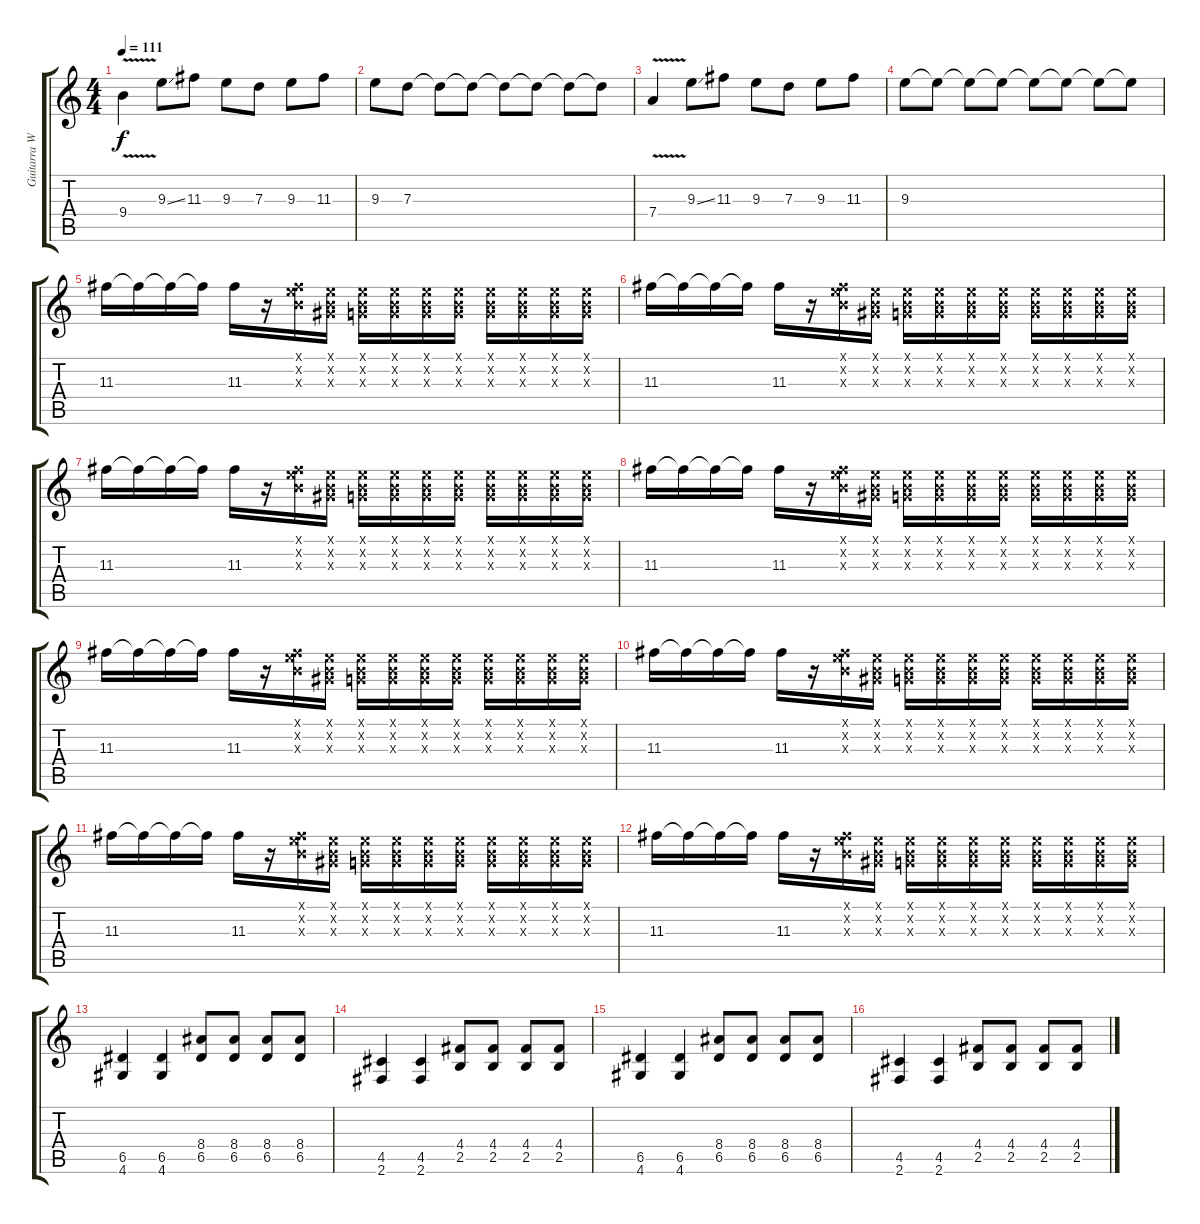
\track ("Guitarra Wha-Wha" "Guitarra W") {instrument distortionguitar}
\staff {score tabs}
\tuning (E4 B3 G3 D3 A2 E2) {hide}
\ts (4 4)
\tempo 111
\clef g2
\ks c
9.4{v}.4{dy f volume 16} 9.3{ss}.8 11.3.8 9.3.8 7.3.8 9.3.8 11.3.8 |
9.3.8 7.3.8 7.3{t}.8 7.3{t}.8 7.3{t}.8 7.3{t}.8 7.3{t}.8 7.3{t}.8 |
7.4{v}.4 9.3{ss}.8 11.3.8 9.3.8 7.3.8 9.3.8 11.3.8 |
9.3.8 9.3{t}.8 9.3{t}.8 9.3{t}.8 9.3{t}.8 9.3{t}.8 9.3{t}.8 9.3{t}.8 |
11.3.16{volume 13} 11.3{t}.16 11.3{t}.16 11.3{t}.16 11.3.16 r.16 (0.1{x} 0.2{x} 11.3{x}).16 (0.1{x} 0.2{x} 1.3{x}).16 (0.1{x} 0.2{x} 0.3{x}).16 (0.1{x} 0.2{x} 0.3{x}).16 (0.1{x} 0.2{x} 0.3{x}).16 (0.1{x} 0.2{x} 0.3{x}).16 (0.1{x} 0.2{x} 0.3{x}).16 (0.1{x} 0.2{x} 0.3{x}).16 (0.1{x} 0.2{x} 0.3{x}).16 (0.1{x} 0.2{x} 0.3{x}).16 |
11.3.16 11.3{t}.16 11.3{t}.16 11.3{t}.16 11.3.16 r.16 (0.1{x} 0.2{x} 11.3{x}).16 (0.1{x} 0.2{x} 1.3{x}).16 (0.1{x} 0.2{x} 0.3{x}).16 (0.1{x} 0.2{x} 0.3{x}).16 (0.1{x} 0.2{x} 0.3{x}).16 (0.1{x} 0.2{x} 0.3{x}).16 (0.1{x} 0.2{x} 0.3{x}).16 (0.1{x} 0.2{x} 0.3{x}).16 (0.1{x} 0.2{x} 0.3{x}).16 (0.1{x} 0.2{x} 0.3{x}).16 |
11.3.16 11.3{t}.16 11.3{t}.16 11.3{t}.16 11.3.16 r.16 (0.1{x} 0.2{x} 11.3{x}).16 (0.1{x} 0.2{x} 1.3{x}).16 (0.1{x} 0.2{x} 0.3{x}).16 (0.1{x} 0.2{x} 0.3{x}).16 (0.1{x} 0.2{x} 0.3{x}).16 (0.1{x} 0.2{x} 0.3{x}).16 (0.1{x} 0.2{x} 0.3{x}).16 (0.1{x} 0.2{x} 0.3{x}).16 (0.1{x} 0.2{x} 0.3{x}).16 (0.1{x} 0.2{x} 0.3{x}).16 |
11.3.16 11.3{t}.16 11.3{t}.16 11.3{t}.16 11.3.16 r.16 (0.1{x} 0.2{x} 11.3{x}).16 (0.1{x} 0.2{x} 1.3{x}).16 (0.1{x} 0.2{x} 0.3{x}).16 (0.1{x} 0.2{x} 0.3{x}).16 (0.1{x} 0.2{x} 0.3{x}).16 (0.1{x} 0.2{x} 0.3{x}).16 (0.1{x} 0.2{x} 0.3{x}).16 (0.1{x} 0.2{x} 0.3{x}).16 (0.1{x} 0.2{x} 0.3{x}).16 (0.1{x} 0.2{x} 0.3{x}).16 |
11.3.16 11.3{t}.16 11.3{t}.16 11.3{t}.16 11.3.16 r.16 (0.1{x} 0.2{x} 11.3{x}).16 (0.1{x} 0.2{x} 1.3{x}).16 (0.1{x} 0.2{x} 0.3{x}).16 (0.1{x} 0.2{x} 0.3{x}).16 (0.1{x} 0.2{x} 0.3{x}).16 (0.1{x} 0.2{x} 0.3{x}).16 (0.1{x} 0.2{x} 0.3{x}).16 (0.1{x} 0.2{x} 0.3{x}).16 (0.1{x} 0.2{x} 0.3{x}).16 (0.1{x} 0.2{x} 0.3{x}).16 |
11.3.16 11.3{t}.16 11.3{t}.16 11.3{t}.16 11.3.16 r.16 (0.1{x} 0.2{x} 11.3{x}).16 (0.1{x} 0.2{x} 1.3{x}).16 (0.1{x} 0.2{x} 0.3{x}).16 (0.1{x} 0.2{x} 0.3{x}).16 (0.1{x} 0.2{x} 0.3{x}).16 (0.1{x} 0.2{x} 0.3{x}).16 (0.1{x} 0.2{x} 0.3{x}).16 (0.1{x} 0.2{x} 0.3{x}).16 (0.1{x} 0.2{x} 0.3{x}).16 (0.1{x} 0.2{x} 0.3{x}).16 |
11.3.16 11.3{t}.16 11.3{t}.16 11.3{t}.16 11.3.16 r.16 (0.1{x} 0.2{x} 11.3{x}).16 (0.1{x} 0.2{x} 1.3{x}).16 (0.1{x} 0.2{x} 0.3{x}).16 (0.1{x} 0.2{x} 0.3{x}).16 (0.1{x} 0.2{x} 0.3{x}).16 (0.1{x} 0.2{x} 0.3{x}).16 (0.1{x} 0.2{x} 0.3{x}).16 (0.1{x} 0.2{x} 0.3{x}).16 (0.1{x} 0.2{x} 0.3{x}).16 (0.1{x} 0.2{x} 0.3{x}).16 |
11.3.16 11.3{t}.16 11.3{t}.16 11.3{t}.16 11.3.16 r.16 (0.1{x} 0.2{x} 11.3{x}).16 (0.1{x} 0.2{x} 1.3{x}).16 (0.1{x} 0.2{x} 0.3{x}).16 (0.1{x} 0.2{x} 0.3{x}).16 (0.1{x} 0.2{x} 0.3{x}).16 (0.1{x} 0.2{x} 0.3{x}).16 (0.1{x} 0.2{x} 0.3{x}).16 (0.1{x} 0.2{x} 0.3{x}).16 (0.1{x} 0.2{x} 0.3{x}).16 (0.1{x} 0.2{x} 0.3{x}).16 |
(6.5 4.6).4 (6.5 4.6).4 (8.4 6.5).8 (8.4 6.5).8 (8.4 6.5).8 (8.4 6.5).8 |
(4.5 2.6).4 (4.5 2.6).4 (4.4 2.5).8 (4.4 2.5).8 (4.4 2.5).8 (4.4 2.5).8 |
(6.5 4.6).4 (6.5 4.6).4 (8.4 6.5).8 (8.4 6.5).8 (8.4 6.5).8 (8.4 6.5).8 |
(4.5 2.6).4 (4.5 2.6).4 (4.4 2.5).8 (4.4 2.5).8 (4.4 2.5).8 (4.4 2.5).8
